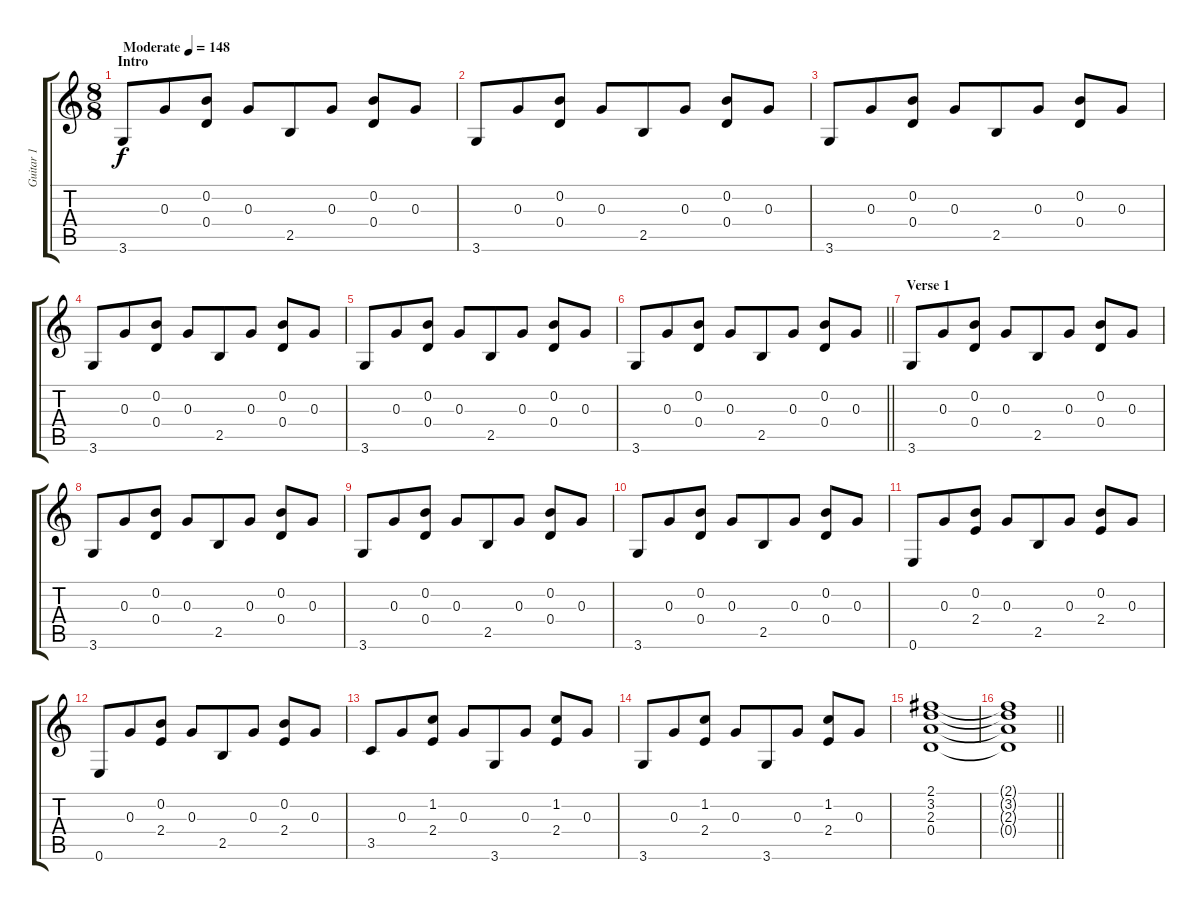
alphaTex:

\track ("Guitar 1" "Guitar 1") {instrument acousticguitarsteel}
\staff {score tabs}
\tuning (E4 B3 G3 D3 A2 E2) {hide}
\ts (8 8)
\section ("" "Intro")
\tempo (148 "Moderate")
\clef g2
\ks c
3.6.8{dy f instrument acousticguitarsteel} 0.3.8 (0.2 0.4).8 0.3.8 2.5.8 0.3.8 (0.2 0.4).8 0.3.8 |
3.6.8 0.3.8 (0.2 0.4).8 0.3.8 2.5.8 0.3.8 (0.2 0.4).8 0.3.8 |
3.6.8 0.3.8 (0.2 0.4).8 0.3.8 2.5.8 0.3.8 (0.2 0.4).8 0.3.8 |
3.6.8 0.3.8 (0.2 0.4).8 0.3.8 2.5.8 0.3.8 (0.2 0.4).8 0.3.8 |
3.6.8 0.3.8 (0.2 0.4).8 0.3.8 2.5.8 0.3.8 (0.2 0.4).8 0.3.8 |
\barLineRight lightlight
3.6.8 0.3.8 (0.2 0.4).8 0.3.8 2.5.8 0.3.8 (0.2 0.4).8 0.3.8 |
\section ("" "Verse 1")
3.6.8 0.3.8 (0.2 0.4).8 0.3.8 2.5.8 0.3.8 (0.2 0.4).8 0.3.8 |
3.6.8 0.3.8 (0.2 0.4).8 0.3.8 2.5.8 0.3.8 (0.2 0.4).8 0.3.8 |
3.6.8 0.3.8 (0.2 0.4).8 0.3.8 2.5.8 0.3.8 (0.2 0.4).8 0.3.8 |
3.6.8 0.3.8 (0.2 0.4).8 0.3.8 2.5.8 0.3.8 (0.2 0.4).8 0.3.8 |
0.6.8 0.3.8 (0.2 2.4).8 0.3.8 2.5.8 0.3.8 (0.2 2.4).8 0.3.8 |
0.6.8 0.3.8 (0.2 2.4).8 0.3.8 2.5.8 0.3.8 (0.2 2.4).8 0.3.8 |
3.5.8 0.3.8 (1.2 2.4).8 0.3.8 3.6.8 0.3.8 (1.2 2.4).8 0.3.8 |
3.6.8 0.3.8 (1.2 2.4).8 0.3.8 3.6.8 0.3.8 (1.2 2.4).8 0.3.8 |
(2.1 3.2 2.3 0.4).1 |
\barLineRight lightlight
(2.1{t} 3.2{t} 2.3{t} 0.4{t}).1
